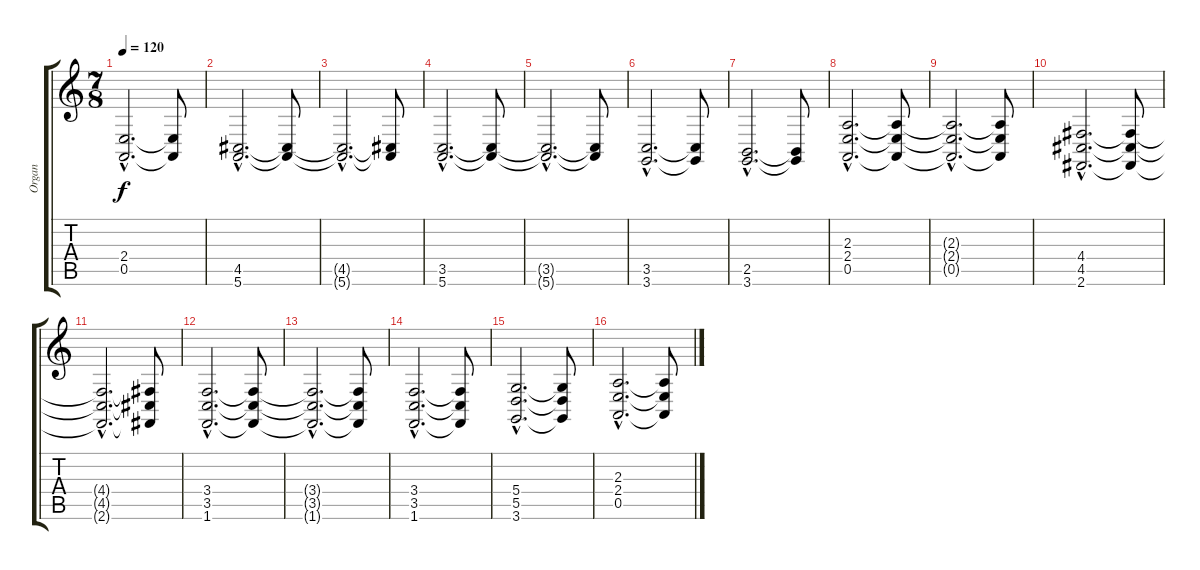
\track ("Organ" "Organ") {instrument drawbarorgan}
\staff {score tabs}
\tuning (E4 B3 G3 D3 A2 E2) {hide}
\ts (7 8)
\tempo 120
\clef g2
\ks c
(2.4{hac t} 0.5{hac t}).2{d dy f} (2.4{t} 0.5{t}).8 |
(4.5{hac} 5.6{hac}).2{d} (4.5{t} 5.6{t}).8 |
(4.5{hac t} 5.6{hac t}).2{d} (4.5{t} 5.6{t}).8 |
(3.5{hac} 5.6{hac}).2{d} (3.5{t} 5.6{t}).8 |
(3.5{hac t} 5.6{hac t}).2{d} (3.5{t} 5.6{t}).8 |
(3.5{hac} 3.6{hac}).2{d} (3.5{t} 3.6{t}).8 |
(2.5{hac} 3.6{hac}).2{d} (2.5{t} 3.6{t}).8 |
(2.3{hac} 2.4{hac} 0.5{hac}).2{d} (2.3{t} 2.4{t} 0.5{t}).8 |
(2.3{hac t} 2.4{hac t} 0.5{hac t}).2{d} (2.3{t} 2.4{t} 0.5{t}).8 |
(4.4{hac} 4.5{hac} 2.6{hac}).2{d} (4.4{t} 4.5{t} 2.6{t}).8 |
(4.4{hac t} 4.5{hac t} 2.6{hac t}).2{d} (4.4{t} 4.5{t} 2.6{t}).8 |
(3.4{hac} 3.5{hac} 1.6{hac}).2{d} (3.4{t} 3.5{t} 1.6{t}).8 |
(3.4{hac t} 3.5{hac t} 1.6{hac t}).2{d} (3.4{t} 3.5{t} 1.6{t}).8 |
(3.4{hac} 3.5{hac} 1.6{hac}).2{d} (3.4{t} 3.5{t} 1.6{t}).8 |
(5.4{hac} 5.5{hac} 3.6{hac}).2{d} (5.4{t} 5.5{t} 3.6{t}).8 |
(2.3{hac} 2.4{hac} 0.5{hac}).2{d} (2.3{t} 2.4{t} 0.5{t}).8
